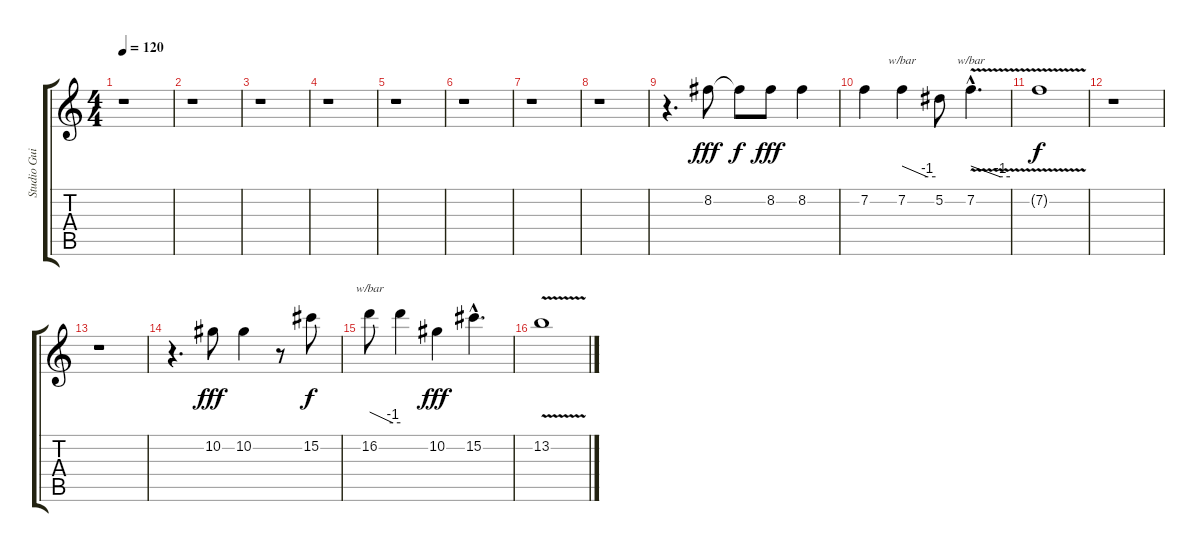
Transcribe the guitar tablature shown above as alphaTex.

\track ("Studio Guitar/Vocals" "Studio Gui") {instrument distortionguitar}
\staff {score tabs}
\tuning (Eb4 Bb3 Gb3 Db3 Ab2 Eb2) {hide}
\ts (4 4)
\tempo 120
\clef g2
\ks c
r.1{dy f} |
r.1 |
r.1 |
r.1 |
r.1 |
r.1 |
r.1 |
r.1 |
r.4{d volume 16 instrument lead6voice} 8.2.8{dy fff} 8.2{t}.8{dy f} 8.2.8{dy fff} 8.2.4 |
7.2.4 7.2.4{tbe (custom default 0 0 45 -4 60 -4)} 5.2.8 7.2{v hac}.4{d tbe (custom default 0 0 45 -4 60 -4)} |
7.2{t}.1{dy f} |
r.1 |
r.1 |
r.4{d} 10.2.8{dy fff} 10.2.4 r.8 15.2.8{dy f} |
16.2.8{tbe (custom default 0 0 45 -4 60 -4)} 16.2{t}.4 10.2.4{dy fff} 15.2{hac}.4{d} |
13.2{v}.1
